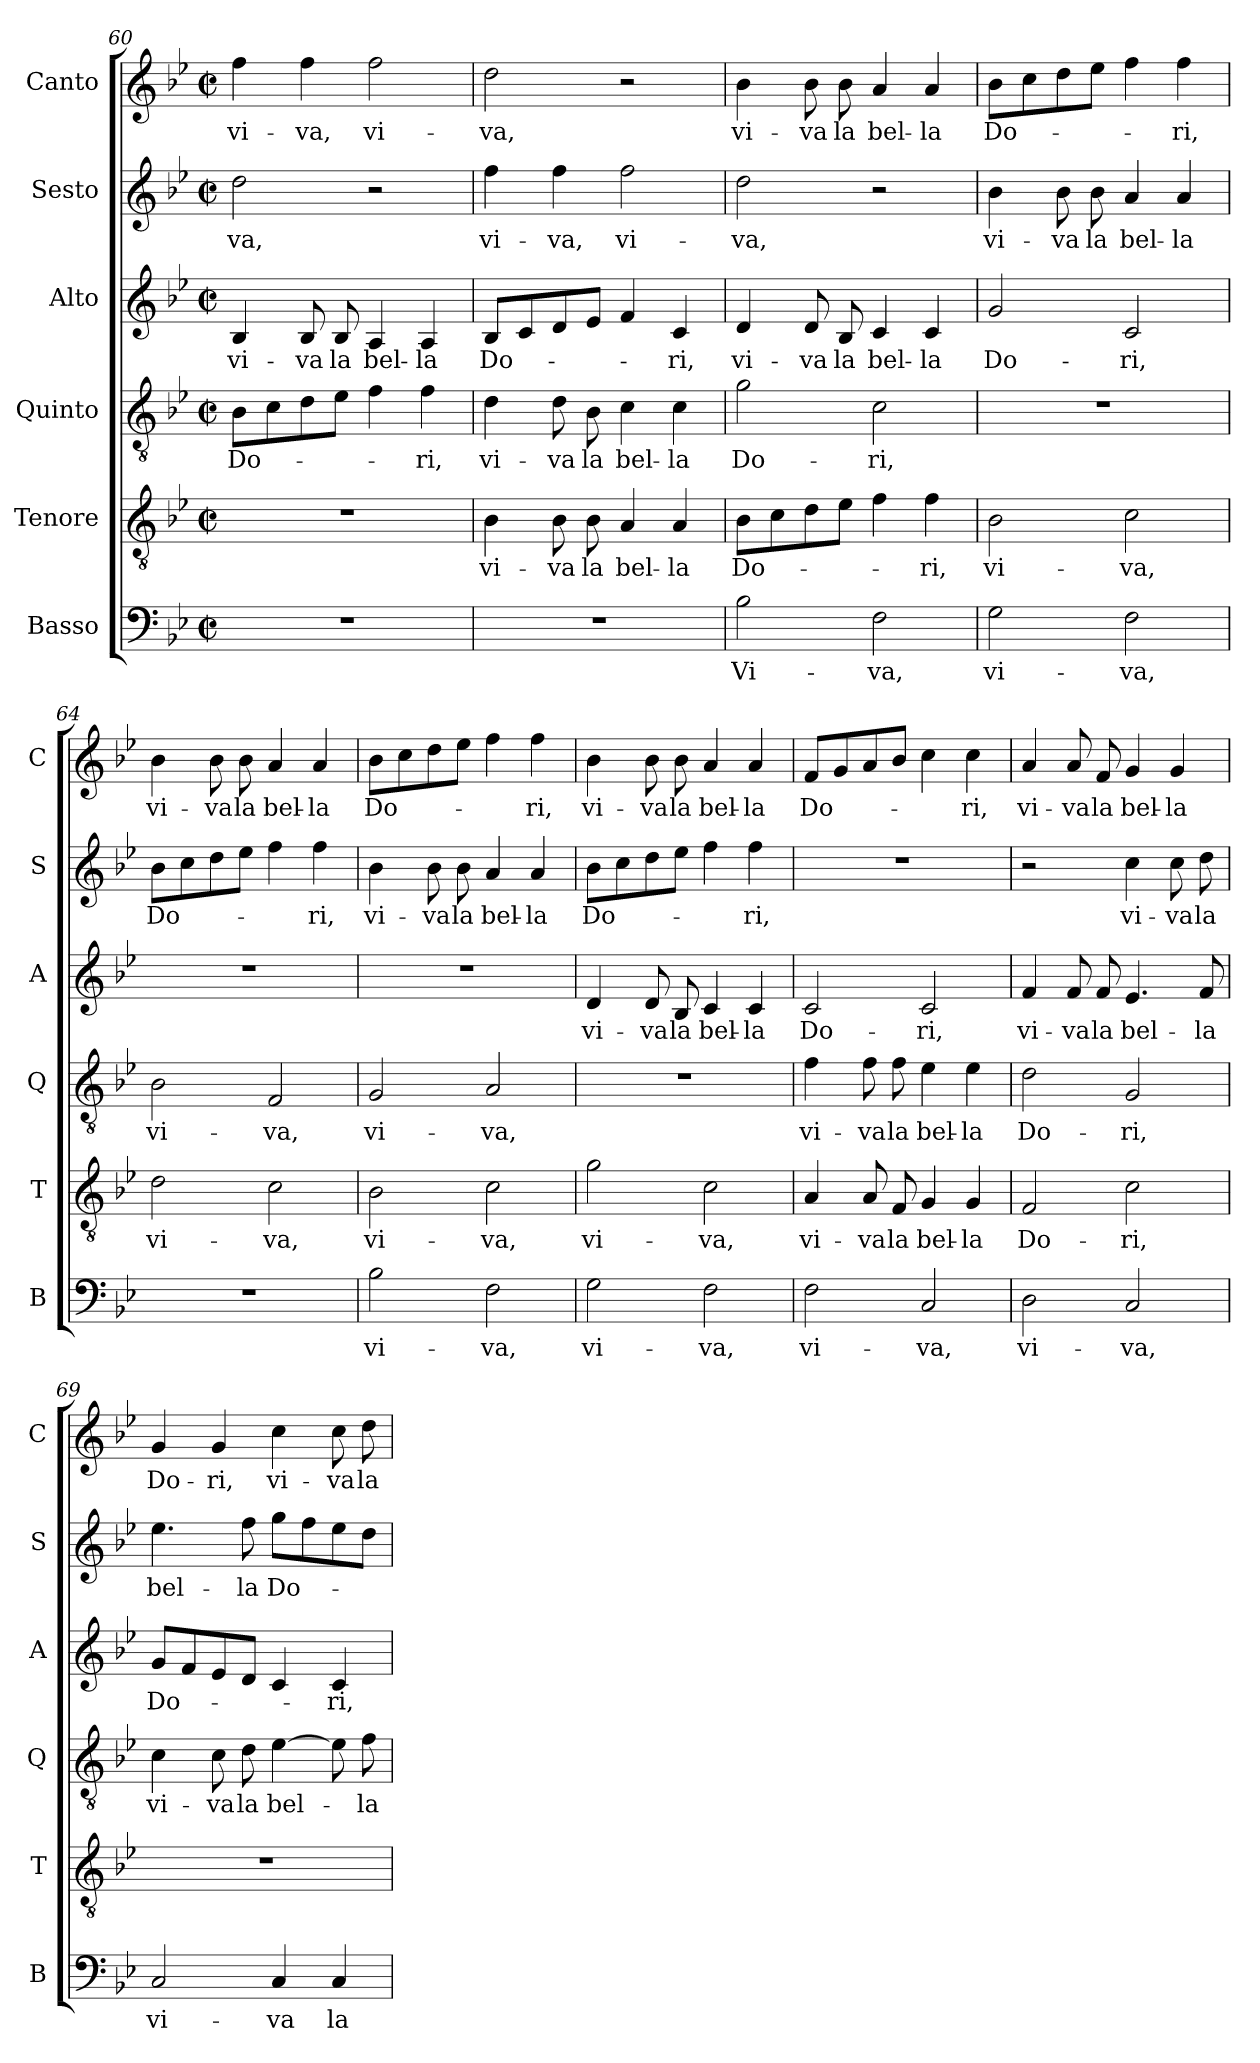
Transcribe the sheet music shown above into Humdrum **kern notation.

**kern	**text	**kern	**text	**kern	**text	**kern	**text	**kern	**text	**kern	**text
*part6	*part6	*part5	*part5	*part4	*part4	*part3	*part3	*part2	*part2	*part1	*part1
*staff6	*staff6	*staff5	*staff5	*staff4	*staff4	*staff3	*staff3	*staff2	*staff2	*staff1	*staff1
*I"Basso	*	*I"Tenore	*	*I"Quinto	*	*I"Alto	*	*I"Sesto	*	*I"Canto	*
*I'B	*	*I'T	*	*I'Q	*	*I'A	*	*I'S	*	*I'C	*
*clefF4	*	*clefGv2	*	*clefGv2	*	*clefG2	*	*clefG2	*	*clefG2	*
*k[b-e-]	*	*k[b-e-]	*	*k[b-e-]	*	*k[b-e-]	*	*k[b-e-]	*	*k[b-e-]	*
*B-:	*	*B-:	*	*B-:	*	*B-:	*	*B-:	*	*B-:	*
*M2/2	*	*M2/2	*	*M2/2	*	*M2/2	*	*M2/2	*	*M2/2	*
*met(c|)	*	*met(c|)	*	*met(c|)	*	*met(c|)	*	*met(c|)	*	*met(c|)	*
=60	=60	=60	=60	=60	=60	=60	=60	=60	=60	=60	=60
!	!	!	!	!	!LO:LY:b	!	!LO:LY:b	!	!LO:LY:b	!	!LO:LY:b
1r	.	1r	.	8B-\L	Do-	4B-/	vi-	2dd\	-va,	4ff\	vi-
.	.	.	.	8c\	.	.	.	.	.	.	.
!	!	!	!	!	!	!	!LO:LY:b	!	!	!	!LO:LY:b
.	.	.	.	8d\	.	8B-/	-va	.	.	4ff\	-va,
!	!	!	!	!	!	!	!LO:LY:b	!	!	!	!
.	.	.	.	8e-\J	.	8B-/	la	.	.	.	.
!	!	!	!	!	!	!	!LO:LY:b	!	!	!	!LO:LY:b
.	.	.	.	4f\	.	4A/	bel-	2r	.	2ff\	vi-
!	!	!	!	!	!LO:LY:b	!	!LO:LY:b	!	!	!	!
.	.	.	.	4f\	-ri,	4A/	-la	.	.	.	.
=61	=61	=61	=61	=61	=61	=61	=61	=61	=61	=61	=61
!	!	!	!LO:LY:b	!	!LO:LY:b	!	!LO:LY:b	!	!LO:LY:b	!	!LO:LY:b
1r	.	4B-\	vi-	4d\	vi-	8B-/L	Do-	4ff\	vi-	2dd\	-va,
.	.	.	.	.	.	8c/	.	.	.	.	.
!	!	!	!LO:LY:b	!	!LO:LY:b	!	!	!	!LO:LY:b	!	!
.	.	8B-\	-va	8d\	-va	8d/	.	4ff\	-va,	.	.
!	!	!	!LO:LY:b	!	!LO:LY:b	!	!	!	!	!	!
.	.	8B-\	la	8B-\	la	8e-/J	.	.	.	.	.
!	!	!	!LO:LY:b	!	!LO:LY:b	!	!	!	!LO:LY:b	!	!
.	.	4A/	bel-	4c\	bel-	4f/	.	2ff\	vi-	2r	.
!	!	!	!LO:LY:b	!	!LO:LY:b	!	!LO:LY:b	!	!	!	!
.	.	4A/	-la	4c\	-la	4c/	-ri,	.	.	.	.
!!LO:LB:g=z
=62	=62	=62	=62	=62	=62	=62	=62	=62	=62	=62	=62
!	!LO:LY:b	!	!LO:LY:b	!	!LO:LY:b	!	!LO:LY:b	!	!LO:LY:b	!	!LO:LY:b
2B-\	Vi-	8B-\L	Do-	2g\	Do-	4d/	vi-	2dd\	-va,	4b-\	vi-
.	.	8c\	.	.	.	.	.	.	.	.	.
!	!	!	!	!	!	!	!LO:LY:b	!	!	!	!LO:LY:b
.	.	8d\	.	.	.	8d/	-va	.	.	8b-\	-va
!	!	!	!	!	!	!	!LO:LY:b	!	!	!	!LO:LY:b
.	.	8e-\J	.	.	.	8B-/	la	.	.	8b-\	la
!	!LO:LY:b	!	!	!	!LO:LY:b	!	!LO:LY:b	!	!	!	!LO:LY:b
2F\	-va,	4f\	.	2c\	-ri,	4c/	bel-	2r	.	4a/	bel-
!	!	!	!LO:LY:b	!	!	!	!LO:LY:b	!	!	!	!LO:LY:b
.	.	4f\	-ri,	.	.	4c/	-la	.	.	4a/	-la
=63	=63	=63	=63	=63	=63	=63	=63	=63	=63	=63	=63
!	!LO:LY:b	!	!LO:LY:b	!	!	!	!LO:LY:b	!	!LO:LY:b	!	!LO:LY:b
2G\	vi-	2B-\	vi-	1r	.	2g/	Do-	4b-\	vi-	8b-\L	Do-
.	.	.	.	.	.	.	.	.	.	8cc\	.
!	!	!	!	!	!	!	!	!	!LO:LY:b	!	!
.	.	.	.	.	.	.	.	8b-\	-va	8dd\	.
!	!	!	!	!	!	!	!	!	!LO:LY:b	!	!
.	.	.	.	.	.	.	.	8b-\	la	8ee-\J	.
!	!LO:LY:b	!	!LO:LY:b	!	!	!	!LO:LY:b	!	!LO:LY:b	!	!
2F\	-va,	2c\	-va,	.	.	2c/	-ri,	4a/	bel-	4ff\	.
!	!	!	!	!	!	!	!	!	!LO:LY:b	!	!LO:LY:b
.	.	.	.	.	.	.	.	4a/	-la	4ff\	-ri,
=64	=64	=64	=64	=64	=64	=64	=64	=64	=64	=64	=64
!	!	!	!LO:LY:b	!	!LO:LY:b	!	!	!	!LO:LY:b	!	!LO:LY:b
1r	.	2d\	vi-	2B-\	vi-	1r	.	8b-\L	Do-	4b-\	vi-
.	.	.	.	.	.	.	.	8cc\	.	.	.
!	!	!	!	!	!	!	!	!	!	!	!LO:LY:b
.	.	.	.	.	.	.	.	8dd\	.	8b-\	-va
!	!	!	!	!	!	!	!	!	!	!	!LO:LY:b
.	.	.	.	.	.	.	.	8ee-\J	.	8b-\	la
!	!	!	!LO:LY:b	!	!LO:LY:b	!	!	!	!	!	!LO:LY:b
.	.	2c\	-va,	2F/	-va,	.	.	4ff\	.	4a/	bel-
!	!	!	!	!	!	!	!	!	!LO:LY:b	!	!LO:LY:b
.	.	.	.	.	.	.	.	4ff\	-ri,	4a/	-la
=65	=65	=65	=65	=65	=65	=65	=65	=65	=65	=65	=65
!	!LO:LY:b	!	!LO:LY:b	!	!LO:LY:b	!	!	!	!LO:LY:b	!	!LO:LY:b
2B-\	vi-	2B-\	vi-	2G/	vi-	1r	.	4b-\	vi-	8b-\L	Do-
.	.	.	.	.	.	.	.	.	.	8cc\	.
!	!	!	!	!	!	!	!	!	!LO:LY:b	!	!
.	.	.	.	.	.	.	.	8b-\	-va	8dd\	.
!	!	!	!	!	!	!	!	!	!LO:LY:b	!	!
.	.	.	.	.	.	.	.	8b-\	la	8ee-\J	.
!	!LO:LY:b	!	!LO:LY:b	!	!LO:LY:b	!	!	!	!LO:LY:b	!	!
2F\	-va,	2c\	-va,	2A/	-va,	.	.	4a/	bel-	4ff\	.
!	!	!	!	!	!	!	!	!	!LO:LY:b	!	!LO:LY:b
.	.	.	.	.	.	.	.	4a/	-la	4ff\	-ri,
=66	=66	=66	=66	=66	=66	=66	=66	=66	=66	=66	=66
!	!LO:LY:b	!	!LO:LY:b	!	!	!	!LO:LY:b	!	!LO:LY:b	!	!LO:LY:b
2G\	vi-	2g\	vi-	1r	.	4d/	vi-	8b-\L	Do-	4b-\	vi-
.	.	.	.	.	.	.	.	8cc\	.	.	.
!	!	!	!	!	!	!	!LO:LY:b	!	!	!	!LO:LY:b
.	.	.	.	.	.	8d/	-va	8dd\	.	8b-\	-va
!	!	!	!	!	!	!	!LO:LY:b	!	!	!	!LO:LY:b
.	.	.	.	.	.	8B-/	la	8ee-\J	.	8b-\	la
!	!LO:LY:b	!	!LO:LY:b	!	!	!	!LO:LY:b	!	!	!	!LO:LY:b
2F\	-va,	2c\	-va,	.	.	4c/	bel-	4ff\	.	4a/	bel-
!	!	!	!	!	!	!	!LO:LY:b	!	!LO:LY:b	!	!LO:LY:b
.	.	.	.	.	.	4c/	-la	4ff\	-ri,	4a/	-la
=67	=67	=67	=67	=67	=67	=67	=67	=67	=67	=67	=67
!	!LO:LY:b	!	!LO:LY:b	!	!LO:LY:b	!	!LO:LY:b	!	!	!	!LO:LY:b
2F\	vi-	4A/	vi-	4f\	vi-	2c/	Do-	1r	.	8f/L	Do-
.	.	.	.	.	.	.	.	.	.	8g/	.
!	!	!	!LO:LY:b	!	!LO:LY:b	!	!	!	!	!	!
.	.	8A/	-va	8f\	-va	.	.	.	.	8a/	.
!	!	!	!LO:LY:b	!	!LO:LY:b	!	!	!	!	!	!
.	.	8F/	la	8f\	la	.	.	.	.	8b-/J	.
!	!LO:LY:b	!	!LO:LY:b	!	!LO:LY:b	!	!LO:LY:b	!	!	!	!
2C/	-va,	4G/	bel-	4e-\	bel-	2c/	-ri,	.	.	4cc\	.
!	!	!	!LO:LY:b	!	!LO:LY:b	!	!	!	!	!	!LO:LY:b
.	.	4G/	-la	4e-\	-la	.	.	.	.	4cc\	-ri,
!!LO:PB:g=z
=68	=68	=68	=68	=68	=68	=68	=68	=68	=68	=68	=68
!	!LO:LY:b	!	!LO:LY:b	!	!LO:LY:b	!	!LO:LY:b	!	!	!	!LO:LY:b
2D\	vi-	2F/	Do-	2d\	Do-	4f/	vi-	2r	.	4a/	vi-
!	!	!	!	!	!	!	!LO:LY:b	!	!	!	!LO:LY:b
.	.	.	.	.	.	8f/	-va	.	.	8a/	-va
!	!	!	!	!	!	!	!LO:LY:b	!	!	!	!LO:LY:b
.	.	.	.	.	.	8f/	la	.	.	8f/	la
!	!LO:LY:b	!	!LO:LY:b	!	!LO:LY:b	!	!LO:LY:b	!	!LO:LY:b	!	!LO:LY:b
2C/	-va,	2c\	-ri,	2G/	-ri,	4.e-/	bel-	4cc\	vi-	4g/	bel-
!	!	!	!	!	!	!	!	!	!LO:LY:b	!	!LO:LY:b
.	.	.	.	.	.	.	.	8cc\	-va	4g/	-la
!	!	!	!	!	!	!	!LO:LY:b	!	!LO:LY:b	!	!
.	.	.	.	.	.	8f/	-la	8dd\	la	.	.
=69	=69	=69	=69	=69	=69	=69	=69	=69	=69	=69	=69
!	!LO:LY:b	!	!	!	!LO:LY:b	!	!LO:LY:b	!	!LO:LY:b	!	!LO:LY:b
2C/	vi-	1r	.	4c\	vi-	8g/L	Do-	4.ee-\	bel-	4g/	Do-
.	.	.	.	.	.	8f/	.	.	.	.	.
!	!	!	!	!	!LO:LY:b	!	!	!	!	!	!LO:LY:b
.	.	.	.	8c\	-va	8e-/	.	.	.	4g/	-ri,
!	!	!	!	!	!LO:LY:b	!	!	!	!LO:LY:b	!	!
.	.	.	.	8d\	la	8d/J	.	8ff\	-la	.	.
!	!LO:LY:b	!	!	!	!LO:LY:b	!	!	!	!LO:LY:b	!	!LO:LY:b
4C/	-va	.	.	[4e-\	bel-	4c/	.	8gg\L	Do-	4cc\	vi-
.	.	.	.	.	.	.	.	8ff\	.	.	.
!	!LO:LY:b	!	!	!	!	!	!LO:LY:b	!	!	!	!LO:LY:b
4C/	la	.	.	8e-\]	.	4c/	-ri,	8ee-\	.	8cc\	-va
!	!	!	!	!	!LO:LY:b	!	!	!	!	!	!LO:LY:b
.	.	.	.	8f\	-la	.	.	8dd\J	.	8dd\	la
=	=	=	=	=	=	=	=	=	=	=	=
*-	*-	*-	*-	*-	*-	*-	*-	*-	*-	*-	*-
